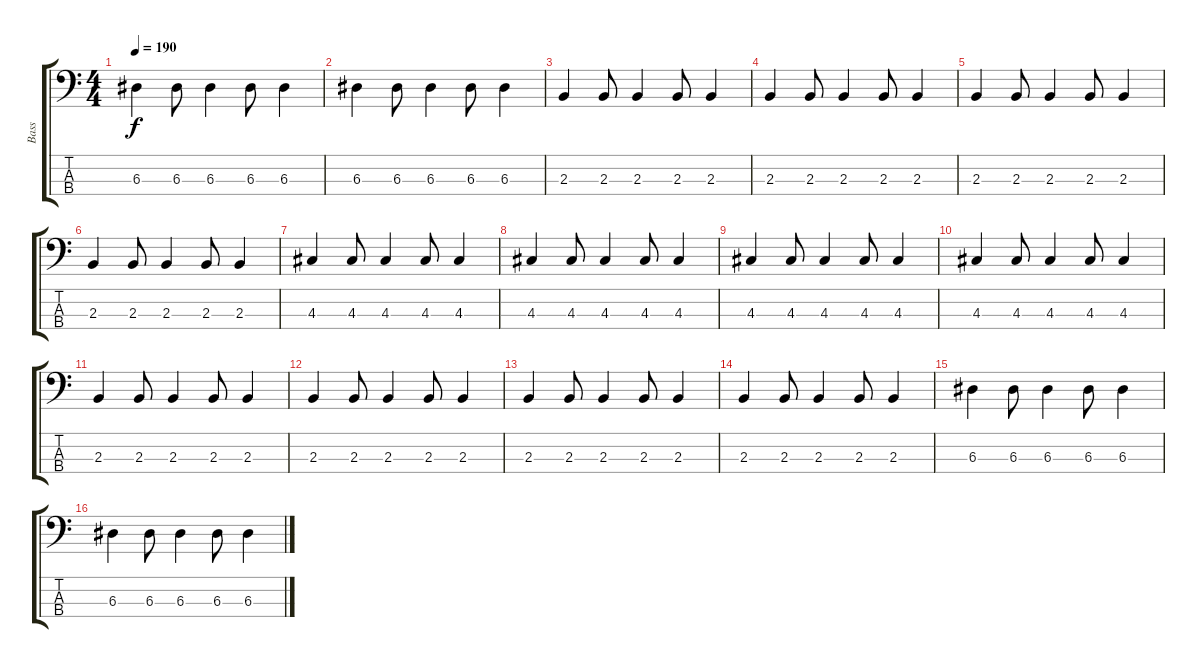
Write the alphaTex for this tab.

\track ("Bass" "Bass") {instrument electricbasspick}
\staff {score tabs}
\tuning (G2 D2 A1 E1) {hide}
\ts (4 4)
\tempo 190
\clef f4
\ks c
6.3.4{dy f} 6.3.8 6.3.4 6.3.8 6.3.4 |
6.3.4 6.3.8 6.3.4 6.3.8 6.3.4 |
2.3.4 2.3.8 2.3.4 2.3.8 2.3.4 |
2.3.4 2.3.8 2.3.4 2.3.8 2.3.4 |
2.3.4 2.3.8 2.3.4 2.3.8 2.3.4 |
2.3.4 2.3.8 2.3.4 2.3.8 2.3.4 |
4.3.4 4.3.8 4.3.4 4.3.8 4.3.4 |
4.3.4 4.3.8 4.3.4 4.3.8 4.3.4 |
4.3.4 4.3.8 4.3.4 4.3.8 4.3.4 |
4.3.4 4.3.8 4.3.4 4.3.8 4.3.4 |
2.3.4 2.3.8 2.3.4 2.3.8 2.3.4 |
2.3.4 2.3.8 2.3.4 2.3.8 2.3.4 |
2.3.4 2.3.8 2.3.4 2.3.8 2.3.4 |
2.3.4 2.3.8 2.3.4 2.3.8 2.3.4 |
6.3.4 6.3.8 6.3.4 6.3.8 6.3.4 |
6.3.4 6.3.8 6.3.4 6.3.8 6.3.4
